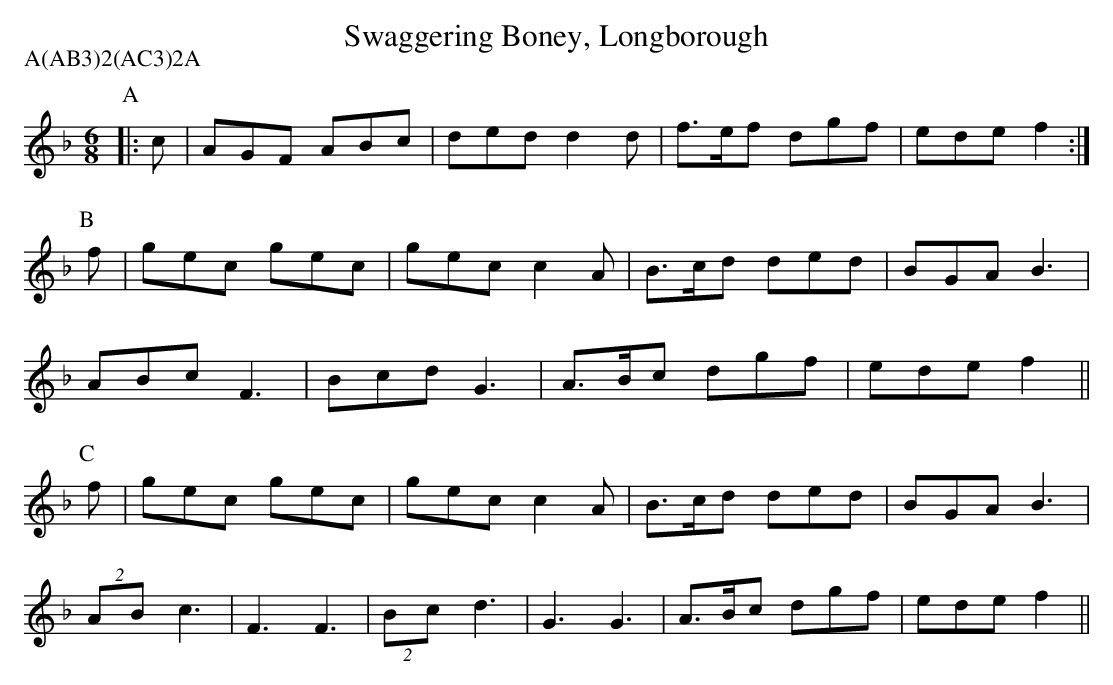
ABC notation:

X:1
T:Swaggering Boney, Longborough
M:6/8
L:1/8
P:A(AB3)2(AC3)2A
K:F
P:A
|:c|AGF ABc|ded d2d|f>ef dgf|ede f2:|
P:B
f|gec gec|gec c2A|B>cd ded|BGA B3 |
ABc F3 |Bcd G3 |A>Bc dgf|ede f2||
P:C
f|gec gec|gec c2A|B>cd ded|BGA B3 |
(2AB c3|F3  F3 |\
(2Bc d3|G3  G3 |A>Bc dgf|ede f2||
